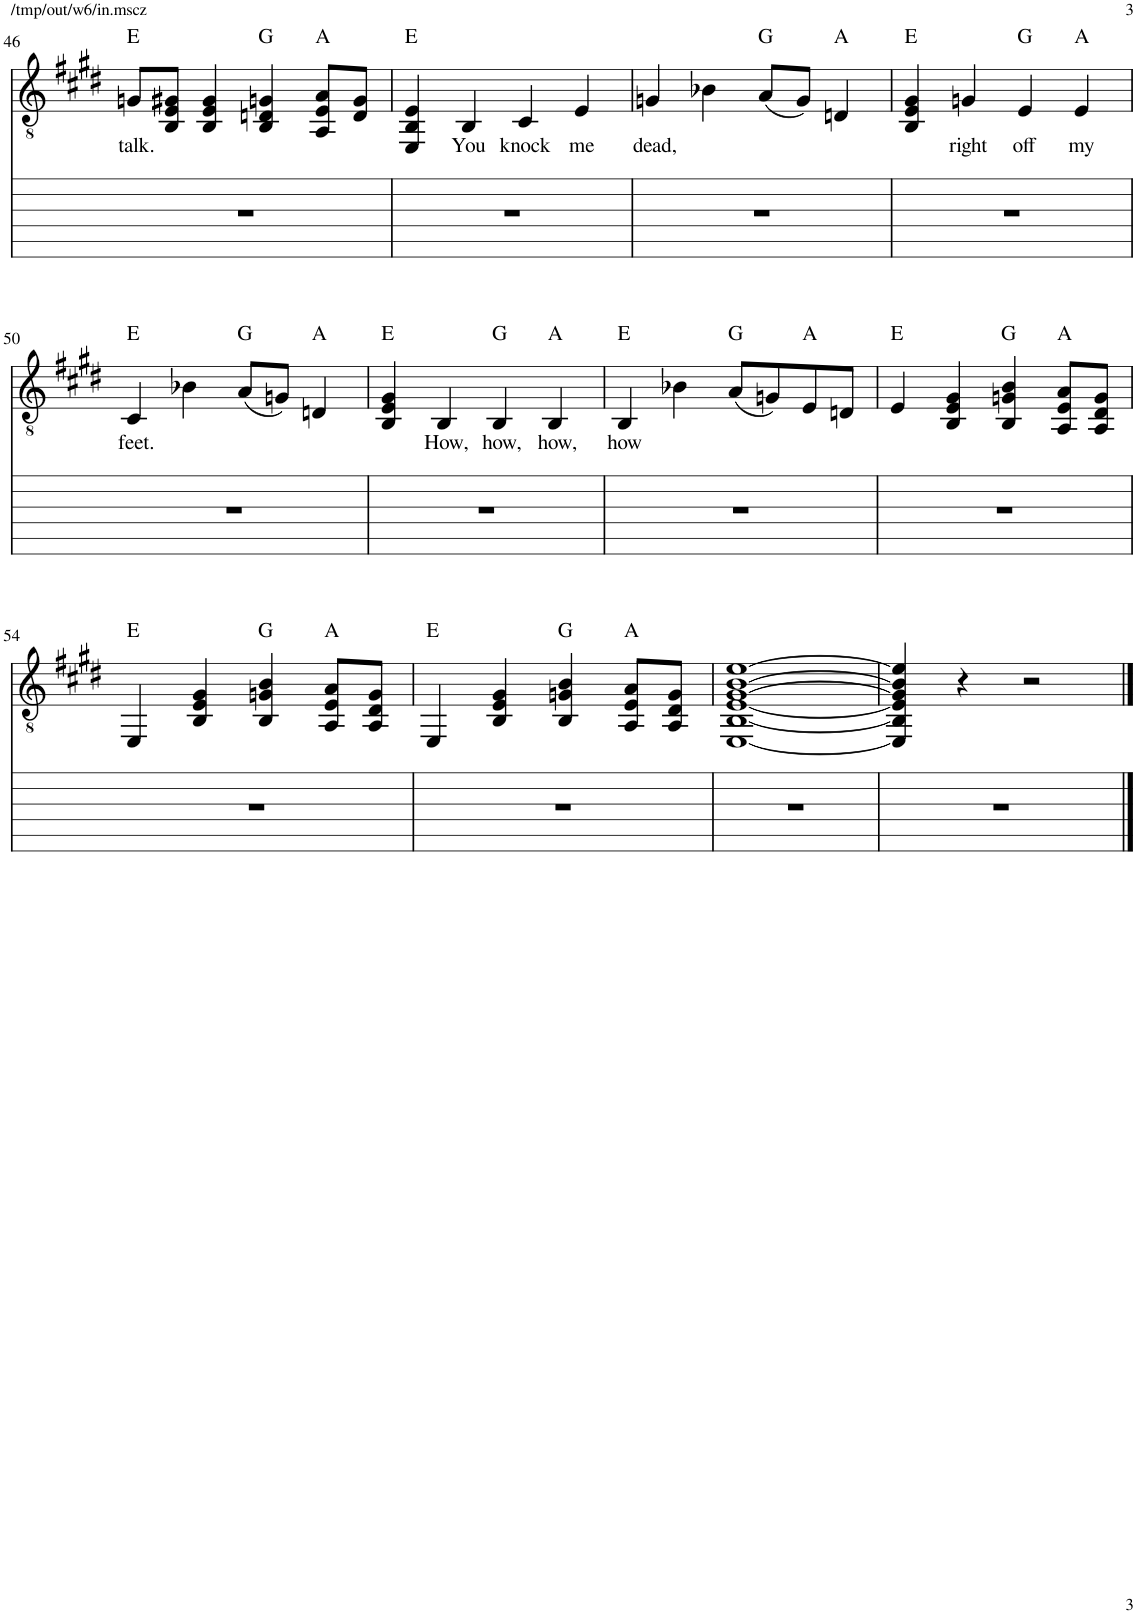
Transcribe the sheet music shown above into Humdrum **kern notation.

**kern	**kern	**text	**harte
*part2	*part1	*part1	*part1
*staff2	*staff1	*staff1	*
*I"Electric Guitar (Tablature)	*I"Piano	*	*
*I'Elec Gtr	*I'Pno	*	*
!!LO:PB:g=z
*	*clefGv2	*	*
*k[f#c#g#d#]	*k[f#c#g#d#]	*	*
*M4/4	*M4/4	*	*
=46	=46	=46	=46
!	!	!LO:LY:b	!
1r	8Gn/L	talk.	E:maj
.	8BB/ 8E/ 8G#X/J	.	.
.	4BB/ 4E/ 4G#/	.	.
.	4BB/ 4Dn/ 4Gn/	.	G:maj
.	8AA/ 8E/ 8A/L	.	A:maj
.	8D/ 8G/J	.	.
=47	=47	=47	=47
1r	4EE/ 4BB/ 4E/	.	E:maj
!	!	!LO:LY:b	!
.	4BB/	You	.
!	!	!LO:LY:b	!
.	4C#/	knock	.
!	!	!LO:LY:b	!
.	4E/	me	.
=48	=48	=48	=48
!	!	!LO:LY:b	!
1r	4Gn/	dead,	.
.	4B-X\	.	.
.	(8A/L	.	G:maj
.	8G/J)	.	.
.	4Dn/	.	A:maj
=49	=49	=49	=49
1r	4BB/ 4E/ 4G#/	.	E:maj
!	!	!LO:LY:b	!
.	4Gn/	right	.
!	!	!LO:LY:b	!
.	4E/	off	G:maj
!	!	!LO:LY:b	!
.	4E/	my	A:maj
!!LO:LB:g=z
=50	=50	=50	=50
!	!	!LO:LY:b	!
1r	4C#/	feet.	E:maj
.	4B-X\	.	.
.	(8A/L	.	G:maj
.	8Gn/J)	.	.
.	4Dn/	.	A:maj
=51	=51	=51	=51
1r	4BB/ 4E/ 4G#/	.	E:maj
!	!	!LO:LY:b	!
.	4BB/	How,	.
!	!	!LO:LY:b	!
.	4BB/	how,	G:maj
!	!	!LO:LY:b	!
.	4BB/	how,	A:maj
=52	=52	=52	=52
!	!	!LO:LY:b	!
1r	4BB/	how	E:maj
.	4B-X\	.	.
.	(8A/L	.	G:maj
.	8Gn/)	.	.
.	8E/	.	A:maj
.	8Dn/J	.	.
=53	=53	=53	=53
1r	4E/	.	E:maj
.	4BB/ 4E/ 4G#/	.	.
.	4BB/ 4Gn/ 4B/	.	G:maj
.	8AA/ 8E/ 8A/L	.	A:maj
.	8AA/ 8D#/ 8G/J	.	.
!!LO:LB:g=z
=54	=54	=54	=54
1r	4EE/	.	E:maj
.	4BB/ 4E/ 4G#/	.	.
.	4BB/ 4Gn/ 4B/	.	G:maj
.	8AA/ 8E/ 8A/L	.	A:maj
.	8AA/ 8D#/ 8G/J	.	.
=55	=55	=55	=55
1r	4EE/	.	E:maj
.	4BB/ 4E/ 4G#/	.	.
.	4BB/ 4Gn/ 4B/	.	G:maj
.	8AA/ 8E/ 8A/L	.	A:maj
.	8AA/ 8D#/ 8G/J	.	.
=56	=56	=56	=56
1r	[1EE [1BB [1E [1G# [1B [1e	.	.
=57	=57	=57	=57
1r	4EE/] 4BB/] 4E/] 4G#/] 4B/] 4e/]	.	.
.	4r	.	.
.	2r	.	.
==	==	==	==
*-	*-	*-	*-
